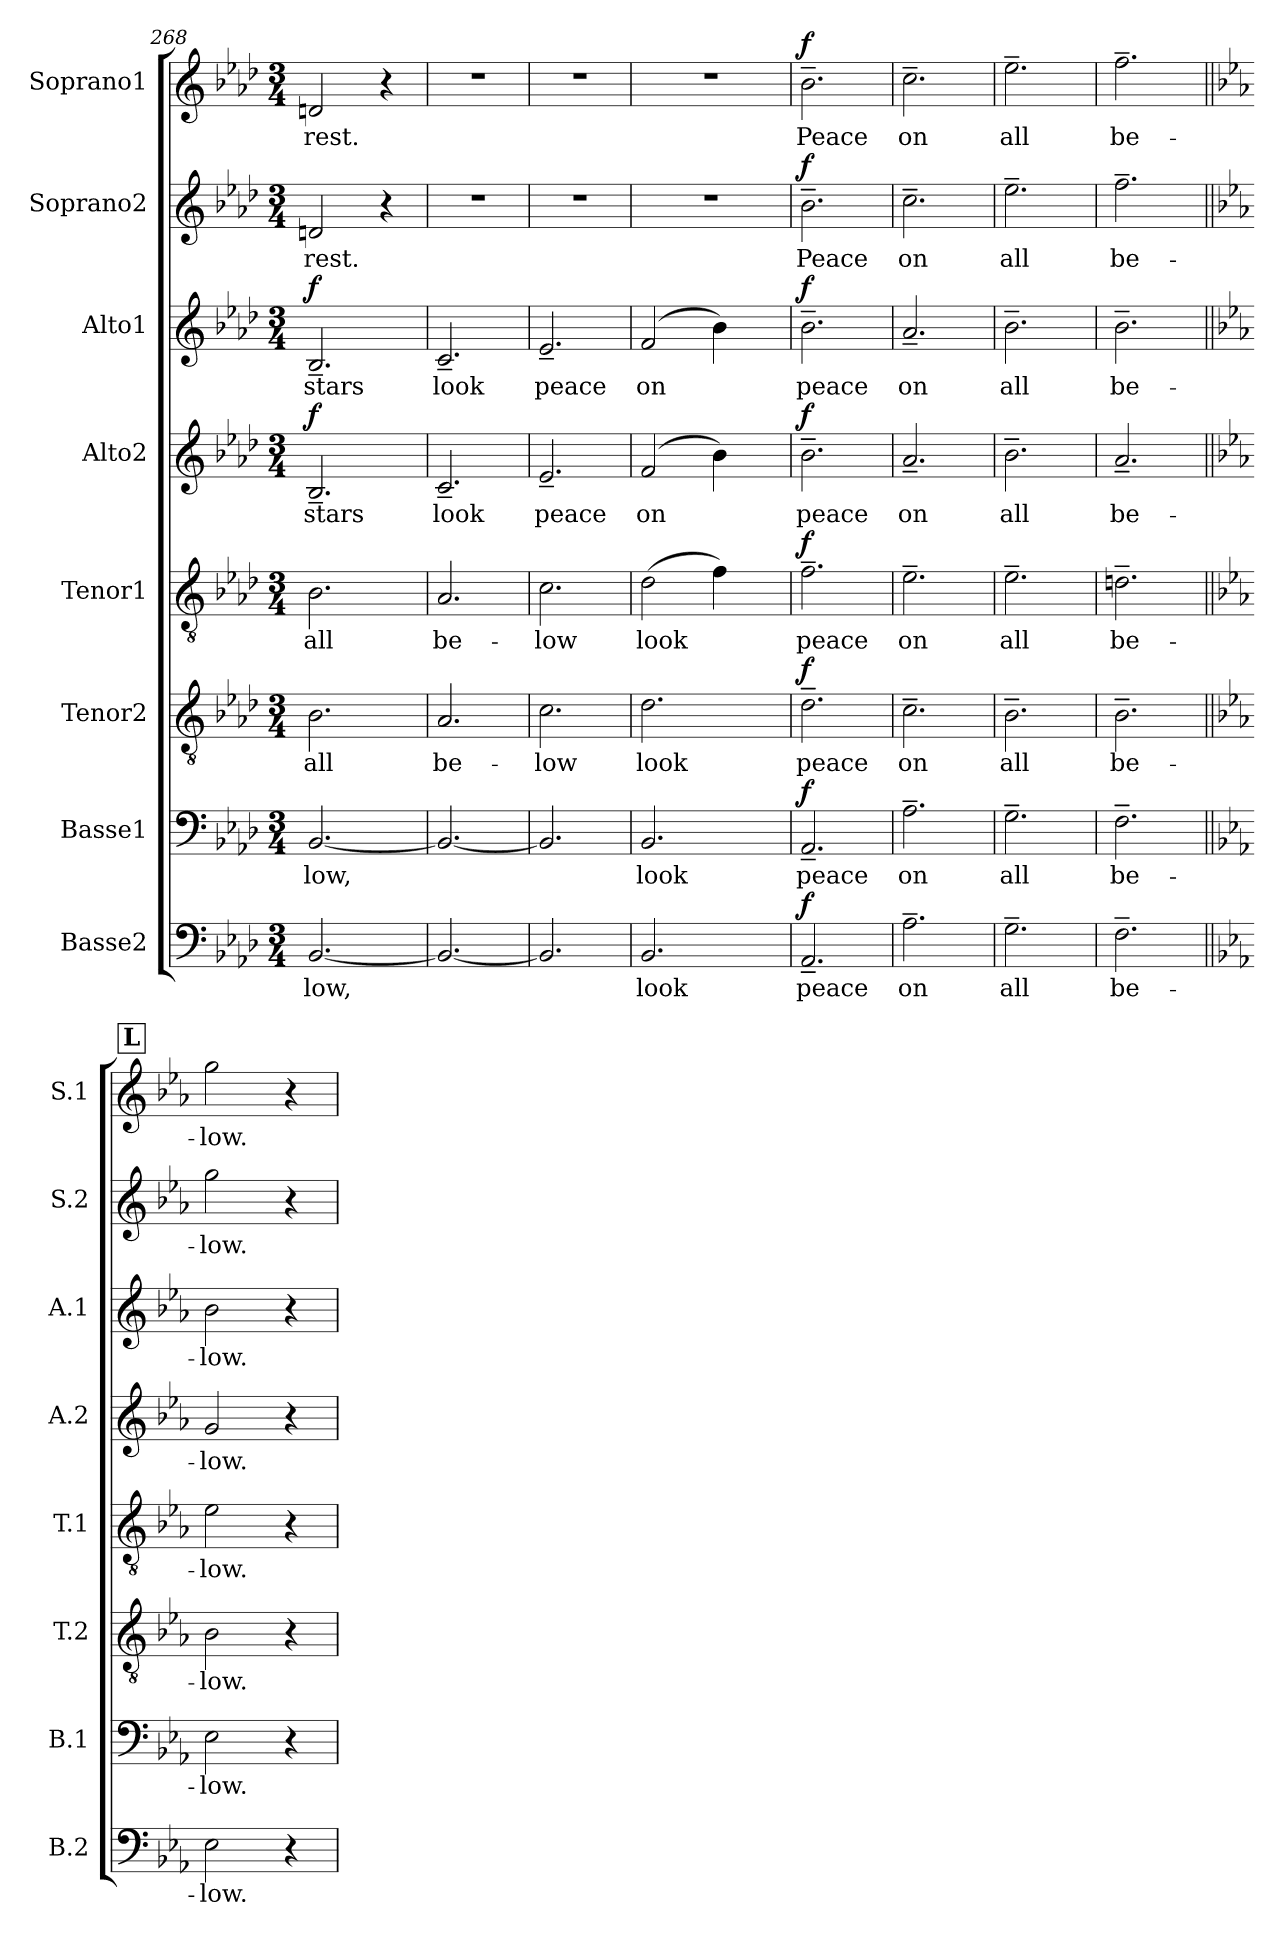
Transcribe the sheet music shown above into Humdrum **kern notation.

**kern	**text	**dynam	**kern	**text	**dynam	**kern	**text	**dynam	**kern	**text	**dynam	**kern	**text	**dynam	**kern	**text	**dynam	**kern	**text	**dynam	**kern	**text	**dynam
*part8	*part8	*part8	*part7	*part7	*part7	*part6	*part6	*part6	*part5	*part5	*part5	*part4	*part4	*part4	*part3	*part3	*part3	*part2	*part2	*part2	*part1	*part1	*part1
*staff8	*staff8	*staff8	*staff7	*staff7	*staff7	*staff6	*staff6	*staff6	*staff5	*staff5	*staff5	*staff4	*staff4	*staff4	*staff3	*staff3	*staff3	*staff2	*staff2	*staff2	*staff1	*staff1	*staff1
*I"Basse2	*	*	*I"Basse1	*	*	*I"Tenor2	*	*	*I"Tenor1	*	*	*I"Alto2	*	*	*I"Alto1	*	*	*I"Soprano2	*	*	*I"Soprano1	*	*
*I'B.2	*	*	*I'B.1	*	*	*I'T.2	*	*	*I'T.1	*	*	*I'A.2	*	*	*I'A.1	*	*	*I'S.2	*	*	*I'S.1	*	*
*clefF4	*	*	*clefF4	*	*	*clefGv2	*	*	*clefGv2	*	*	*clefG2	*	*	*clefG2	*	*	*clefG2	*	*	*clefG2	*	*
*k[b-e-a-d-]	*	*	*k[b-e-a-d-]	*	*	*k[b-e-a-d-]	*	*	*k[b-e-a-d-]	*	*	*k[b-e-a-d-]	*	*	*k[b-e-a-d-]	*	*	*k[b-e-a-d-]	*	*	*k[b-e-a-d-]	*	*
*M3/4	*	*	*M3/4	*	*	*M3/4	*	*	*M3/4	*	*	*M3/4	*	*	*M3/4	*	*	*M3/4	*	*	*M3/4	*	*
=268	=268	=268	=268	=268	=268	=268	=268	=268	=268	=268	=268	=268	=268	=268	=268	=268	=268	=268	=268	=268	=268	=268	=268
!	!LO:LY:b	!	!	!LO:LY:b	!	!	!LO:LY:b	!	!	!LO:LY:b	!	!	!LO:LY:b	!LO:DY:a	!	!LO:LY:b	!LO:DY:a	!	!LO:LY:b	!	!	!LO:LY:b	!
[2.BB-/	-low,	.	[2.BB-/	-low,	.	2.B-\	all	.	2.B-\	all	.	2.B-~/	stars	f	2.B-~/	stars	f	2dn/	rest.	.	2dn/	rest.	.
.	.	.	.	.	.	.	.	.	.	.	.	.	.	.	.	.	.	4r	.	.	4r	.	.
=269	=269	=269	=269	=269	=269	=269	=269	=269	=269	=269	=269	=269	=269	=269	=269	=269	=269	=269	=269	=269	=269	=269	=269
!	!	!	!	!	!	!	!LO:LY:b	!	!	!LO:LY:b	!	!	!LO:LY:b	!	!	!LO:LY:b	!	!	!	!	!	!	!
2.BB-/_	.	.	2.BB-/_	.	.	2.A-/	be-	.	2.A-/	be-	.	2.c~/	look	.	2.c~/	look	.	2.r	.	.	2.r	.	.
=270	=270	=270	=270	=270	=270	=270	=270	=270	=270	=270	=270	=270	=270	=270	=270	=270	=270	=270	=270	=270	=270	=270	=270
!	!	!	!	!	!	!	!LO:LY:b	!	!	!LO:LY:b	!	!	!LO:LY:b	!	!	!LO:LY:b	!	!	!	!	!	!	!
2.BB-/]	.	.	2.BB-/]	.	.	2.c\	-low	.	2.c\	-low	.	2.e-~/	peace	.	2.e-~/	peace	.	2.r	.	.	2.r	.	.
=271	=271	=271	=271	=271	=271	=271	=271	=271	=271	=271	=271	=271	=271	=271	=271	=271	=271	=271	=271	=271	=271	=271	=271
!	!LO:LY:b	!	!	!LO:LY:b	!	!	!LO:LY:b	!	!	!LO:LY:b	!	!	!LO:LY:b	!	!	!LO:LY:b	!	!	!	!	!	!	!
2.BB-/	look	.	2.BB-/	look	.	2.d-\	look	.	(2d-\	look	.	(2f/	on	.	(2f/	on	.	2.r	.	.	2.r	.	.
.	.	.	.	.	.	.	.	.	4f\)	.	.	4b-\)	.	.	4b-\)	.	.	.	.	.	.	.	.
=272	=272	=272	=272	=272	=272	=272	=272	=272	=272	=272	=272	=272	=272	=272	=272	=272	=272	=272	=272	=272	=272	=272	=272
!	!LO:LY:b	!LO:DY:a	!	!LO:LY:b	!LO:DY:a	!	!LO:LY:b	!LO:DY:a	!	!LO:LY:b	!LO:DY:a	!	!LO:LY:b	!LO:DY:a	!	!LO:LY:b	!LO:DY:a	!	!LO:LY:b	!LO:DY:a	!	!LO:LY:b	!LO:DY:a
2.AA-~/	peace	f	2.AA-~/	peace	f	2.d-~\	peace	f	2.f~\	peace	f	2.b-~\	peace	f	2.b-~\	peace	f	2.b-~\	Peace	f	2.b-~\	Peace	f
=273	=273	=273	=273	=273	=273	=273	=273	=273	=273	=273	=273	=273	=273	=273	=273	=273	=273	=273	=273	=273	=273	=273	=273
!	!LO:LY:b	!	!	!LO:LY:b	!	!	!LO:LY:b	!	!	!LO:LY:b	!	!	!LO:LY:b	!	!	!LO:LY:b	!	!	!LO:LY:b	!	!	!LO:LY:b	!
2.A-~\	on	.	2.A-~\	on	.	2.c~\	on	.	2.e-~\	on	.	2.a-~/	on	.	2.a-~/	on	.	2.cc~\	on	.	2.cc~\	on	.
=274	=274	=274	=274	=274	=274	=274	=274	=274	=274	=274	=274	=274	=274	=274	=274	=274	=274	=274	=274	=274	=274	=274	=274
!	!LO:LY:b	!	!	!LO:LY:b	!	!	!LO:LY:b	!	!	!LO:LY:b	!	!	!LO:LY:b	!	!	!LO:LY:b	!	!	!LO:LY:b	!	!	!LO:LY:b	!
2.G~\	all	.	2.G~\	all	.	2.B-~\	all	.	2.e-~\	all	.	2.b-~\	all	.	2.b-~\	all	.	2.ee-~\	all	.	2.ee-~\	all	.
=275	=275	=275	=275	=275	=275	=275	=275	=275	=275	=275	=275	=275	=275	=275	=275	=275	=275	=275	=275	=275	=275	=275	=275
!	!LO:LY:b	!	!	!LO:LY:b	!	!	!LO:LY:b	!	!	!LO:LY:b	!	!	!LO:LY:b	!	!	!LO:LY:b	!	!	!LO:LY:b	!	!	!LO:LY:b	!
2.F~\	be-	.	2.F~\	be-	.	2.B-~\	be-	.	2.dn~\	be-	.	2.a-~/	be-	.	2.b-~\	be-	.	2.ff~\	be-	.	2.ff~\	be-	.
!!LO:REH:place=s1:a:B:fs=14:t=L
=276||	=276||	=276||	=276||	=276||	=276||	=276||	=276||	=276||	=276||	=276||	=276||	=276||	=276||	=276||	=276||	=276||	=276||	=276||	=276||	=276||	=276||	=276||	=276||
*k[b-e-a-]	*	*	*k[b-e-a-]	*	*	*k[b-e-a-]	*	*	*k[b-e-a-]	*	*	*k[b-e-a-]	*	*	*k[b-e-a-]	*	*	*k[b-e-a-]	*	*	*k[b-e-a-]	*	*
!	!LO:LY:b	!	!	!LO:LY:b	!	!	!LO:LY:b	!	!	!LO:LY:b	!	!	!LO:LY:b	!	!	!LO:LY:b	!	!	!LO:LY:b	!	!	!LO:LY:b	!
2E-\	-low.	.	2E-\	-low.	.	2B-\	-low.-	.	2e-\	-low.	.	2g/	-low.	.	2b-\	-low.	.	2gg\	-low.	.	2gg\	-low.	.
4r	.	.	4r	.	.	4r	.	.	4r	.	.	4r	.	.	4r	.	.	4r	.	.	4r	.	.
=	=	=	=	=	=	=	=	=	=	=	=	=	=	=	=	=	=	=	=	=	=	=	=
*-	*-	*-	*-	*-	*-	*-	*-	*-	*-	*-	*-	*-	*-	*-	*-	*-	*-	*-	*-	*-	*-	*-	*-
